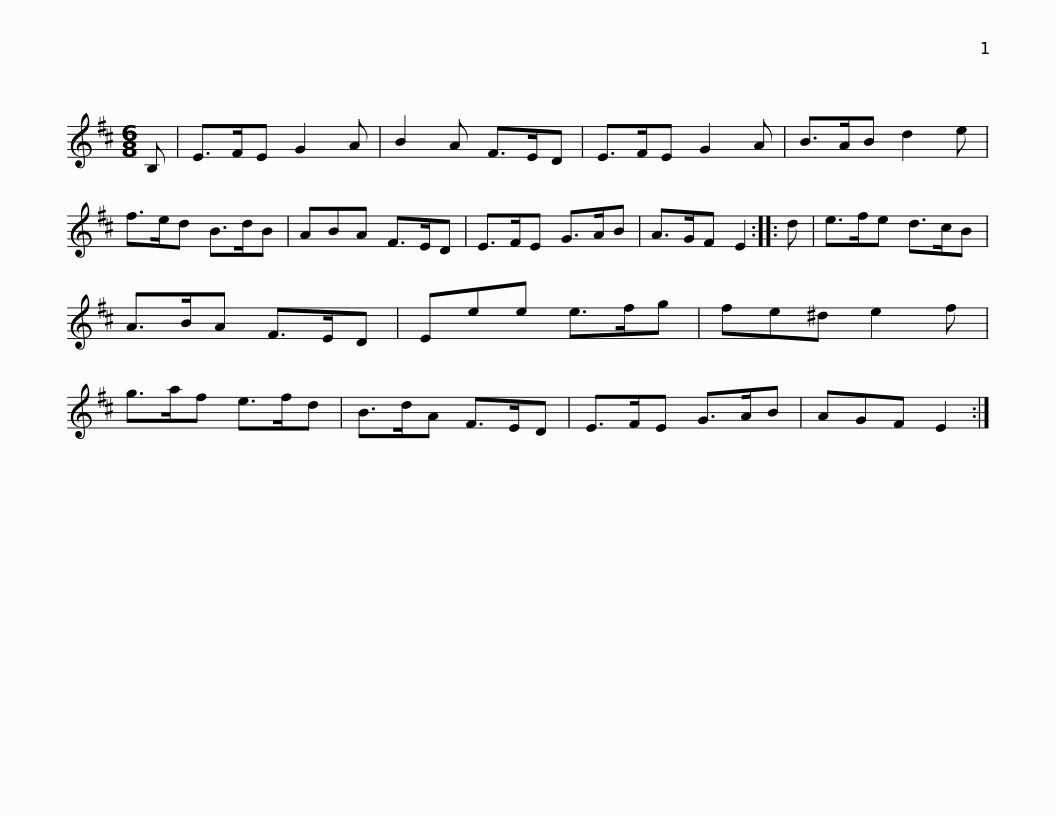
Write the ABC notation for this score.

X:1
L:1/8
M:6/8
I:linebreak $
K:D
V:1 treble
V:1
 B, | E>FE G2 A | B2 A F>ED | E>FE G2 A | B>AB d2 e | %5
 f>ed B>dB | ABA F>ED |$ E>FE G>AB | A>GF E2 :: d | %10
 e>fe d>cB | A>BA F>ED | Eee e>fg | fe^d e2 f |$ g>af e>fd | %15
 B>dA F>ED | E>FE G>AB | AGF E2 :| %18
